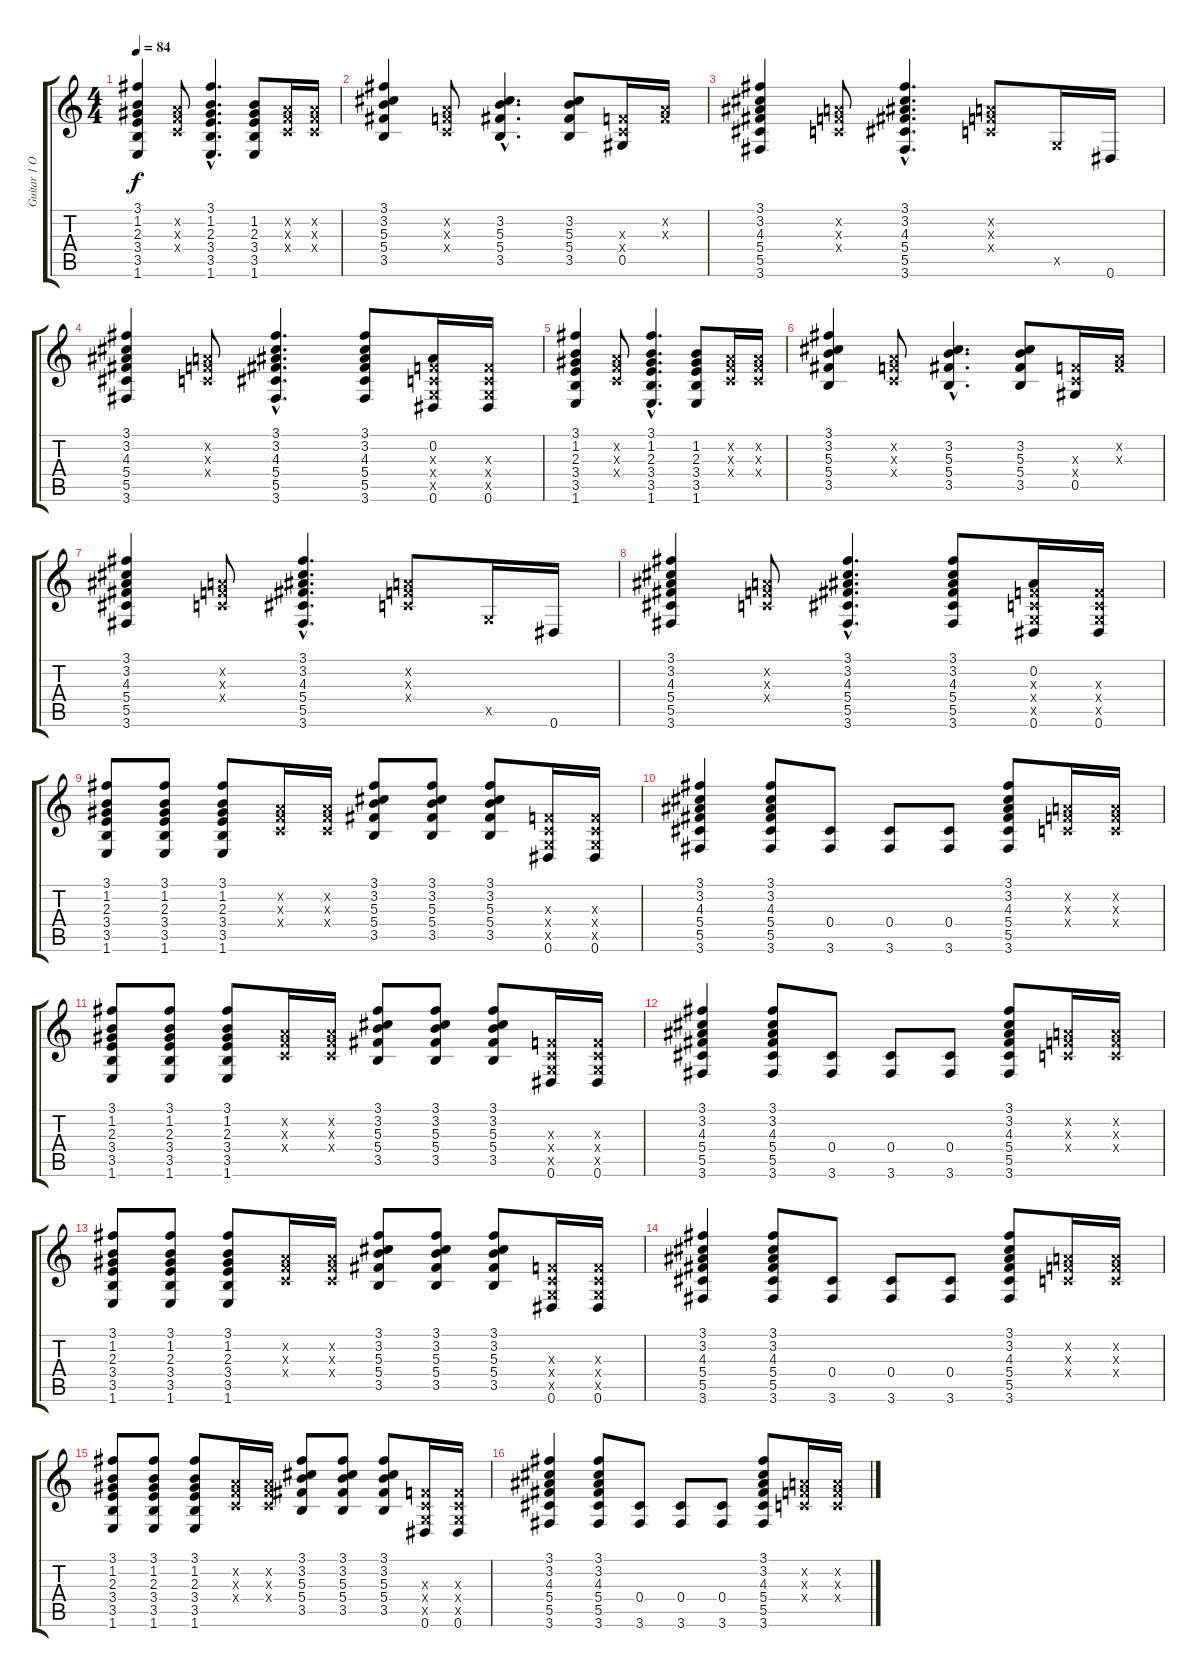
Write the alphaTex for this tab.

\track ("Guitar 1 Overdrive" "Guitar 1 O") {instrument overdrivenguitar}
\staff {score tabs}
\tuning (Eb4 Bb3 Gb3 Db3 Ab2 Eb2) {hide}
\ts (4 4)
\tempo 84
\clef g2
\ks c
(3.1 1.2 2.3 3.4 3.5 1.6).4{dy f} (-1.2{x} -1.3{x} -1.4{x}).8 (3.1{hac} 1.2{hac} 2.3{hac} 3.4{hac} 3.5{hac} 1.6{hac}).4{d} (1.2 2.3 3.4 3.5 1.6).8 (-1.2{x} -1.3{x} -1.4{x}).16 (-1.2{x} -1.3{x} -1.4{x}).16 |
(3.1 3.2 5.3 5.4 3.5).4 (-1.2{x} -1.3{x} -1.4{x}).8 (3.2{hac} 5.3{hac} 5.4{hac} 3.5{hac}).4{d} (3.2 5.3 5.4 3.5).8 (-1.3{x} -1.4{x} 0.5).16 (-1.2{x} -1.3{x}).16 |
(3.1 3.2 4.3 5.4 5.5 3.6).4 (-1.2{x} -1.3{x} -1.4{x}).8 (3.1{hac} 3.2{hac} 4.3{hac} 5.4{hac} 5.5{hac} 3.6{hac}).4{d} (-1.2{x} -1.3{x} -1.4{x}).8 -1.5{x}.16 0.6.16 |
(3.1 3.2 4.3 5.4 5.5 3.6).4 (-1.2{x} -1.3{x} -1.4{x}).8 (3.1{hac} 3.2{hac} 4.3{hac} 5.4{hac} 5.5{hac} 3.6{hac}).4{d} (3.1 3.2 4.3 5.4 5.5 3.6).8 (0.2 -1.3{x} -1.4{x} -1.5{x} 0.6).16 (-1.3{x} -1.4{x} -1.5{x} 0.6).16 |
(3.1 1.2 2.3 3.4 3.5 1.6).4 (-1.2{x} -1.3{x} -1.4{x}).8 (3.1{hac} 1.2{hac} 2.3{hac} 3.4{hac} 3.5{hac} 1.6{hac}).4{d} (1.2 2.3 3.4 3.5 1.6).8 (-1.2{x} -1.3{x} -1.4{x}).16 (-1.2{x} -1.3{x} -1.4{x}).16 |
(3.1 3.2 5.3 5.4 3.5).4 (-1.2{x} -1.3{x} -1.4{x}).8 (3.2{hac} 5.3{hac} 5.4{hac} 3.5{hac}).4{d} (3.2 5.3 5.4 3.5).8 (-1.3{x} -1.4{x} 0.5).16 (-1.2{x} -1.3{x}).16 |
(3.1 3.2 4.3 5.4 5.5 3.6).4 (-1.2{x} -1.3{x} -1.4{x}).8 (3.1{hac} 3.2{hac} 4.3{hac} 5.4{hac} 5.5{hac} 3.6{hac}).4{d} (-1.2{x} -1.3{x} -1.4{x}).8 -1.5{x}.16 0.6.16 |
(3.1 3.2 4.3 5.4 5.5 3.6).4 (-1.2{x} -1.3{x} -1.4{x}).8 (3.1{hac} 3.2{hac} 4.3{hac} 5.4{hac} 5.5{hac} 3.6{hac}).4{d} (3.1 3.2 4.3 5.4 5.5 3.6).8 (0.2 -1.3{x} -1.4{x} -1.5{x} 0.6).16 (-1.3{x} -1.4{x} -1.5{x} 0.6).16 |
(3.1 1.2 2.3 3.4 3.5 1.6).8 (3.1 1.2 2.3 3.4 3.5 1.6).8 (3.1 1.2 2.3 3.4 3.5 1.6).8 (-1.2{x} -1.3{x} -1.4{x}).16 (-1.2{x} -1.3{x} -1.4{x}).16 (3.1 3.2 5.3 5.4 3.5).8 (3.1 3.2 5.3 5.4 3.5).8 (3.1 3.2 5.3 5.4 3.5).8 (-1.3{x} -1.4{x} -1.5{x} 0.6).16 (-1.3{x} -1.4{x} -1.5{x} 0.6).16 |
(3.1 3.2 4.3 5.4 5.5 3.6).4 (3.1 3.2 4.3 5.4 5.5 3.6).8 (0.4 3.6).8 (0.4 3.6).8 (0.4 3.6).8 (3.1 3.2 4.3 5.4 5.5 3.6).8 (-1.2{x} -1.3{x} -1.4{x}).16 (-1.2{x} -1.3{x} -1.4{x}).16 |
(3.1 1.2 2.3 3.4 3.5 1.6).8 (3.1 1.2 2.3 3.4 3.5 1.6).8 (3.1 1.2 2.3 3.4 3.5 1.6).8 (-1.2{x} -1.3{x} -1.4{x}).16 (-1.2{x} -1.3{x} -1.4{x}).16 (3.1 3.2 5.3 5.4 3.5).8 (3.1 3.2 5.3 5.4 3.5).8 (3.1 3.2 5.3 5.4 3.5).8 (-1.3{x} -1.4{x} -1.5{x} 0.6).16 (-1.3{x} -1.4{x} -1.5{x} 0.6).16 |
(3.1 3.2 4.3 5.4 5.5 3.6).4 (3.1 3.2 4.3 5.4 5.5 3.6).8 (0.4 3.6).8 (0.4 3.6).8 (0.4 3.6).8 (3.1 3.2 4.3 5.4 5.5 3.6).8 (-1.2{x} -1.3{x} -1.4{x}).16 (-1.2{x} -1.3{x} -1.4{x}).16 |
(3.1 1.2 2.3 3.4 3.5 1.6).8 (3.1 1.2 2.3 3.4 3.5 1.6).8 (3.1 1.2 2.3 3.4 3.5 1.6).8 (-1.2{x} -1.3{x} -1.4{x}).16 (-1.2{x} -1.3{x} -1.4{x}).16 (3.1 3.2 5.3 5.4 3.5).8 (3.1 3.2 5.3 5.4 3.5).8 (3.1 3.2 5.3 5.4 3.5).8 (-1.3{x} -1.4{x} -1.5{x} 0.6).16 (-1.3{x} -1.4{x} -1.5{x} 0.6).16 |
(3.1 3.2 4.3 5.4 5.5 3.6).4 (3.1 3.2 4.3 5.4 5.5 3.6).8 (0.4 3.6).8 (0.4 3.6).8 (0.4 3.6).8 (3.1 3.2 4.3 5.4 5.5 3.6).8 (-1.2{x} -1.3{x} -1.4{x}).16 (-1.2{x} -1.3{x} -1.4{x}).16 |
(3.1 1.2 2.3 3.4 3.5 1.6).8 (3.1 1.2 2.3 3.4 3.5 1.6).8 (3.1 1.2 2.3 3.4 3.5 1.6).8 (-1.2{x} -1.3{x} -1.4{x}).16 (-1.2{x} -1.3{x} -1.4{x}).16 (3.1 3.2 5.3 5.4 3.5).8 (3.1 3.2 5.3 5.4 3.5).8 (3.1 3.2 5.3 5.4 3.5).8 (-1.3{x} -1.4{x} -1.5{x} 0.6).16 (-1.3{x} -1.4{x} -1.5{x} 0.6).16 |
(3.1 3.2 4.3 5.4 5.5 3.6).4 (3.1 3.2 4.3 5.4 5.5 3.6).8 (0.4 3.6).8 (0.4 3.6).8 (0.4 3.6).8 (3.1 3.2 4.3 5.4 5.5 3.6).8 (-1.2{x} -1.3{x} -1.4{x}).16 (-1.2{x} -1.3{x} -1.4{x}).16
